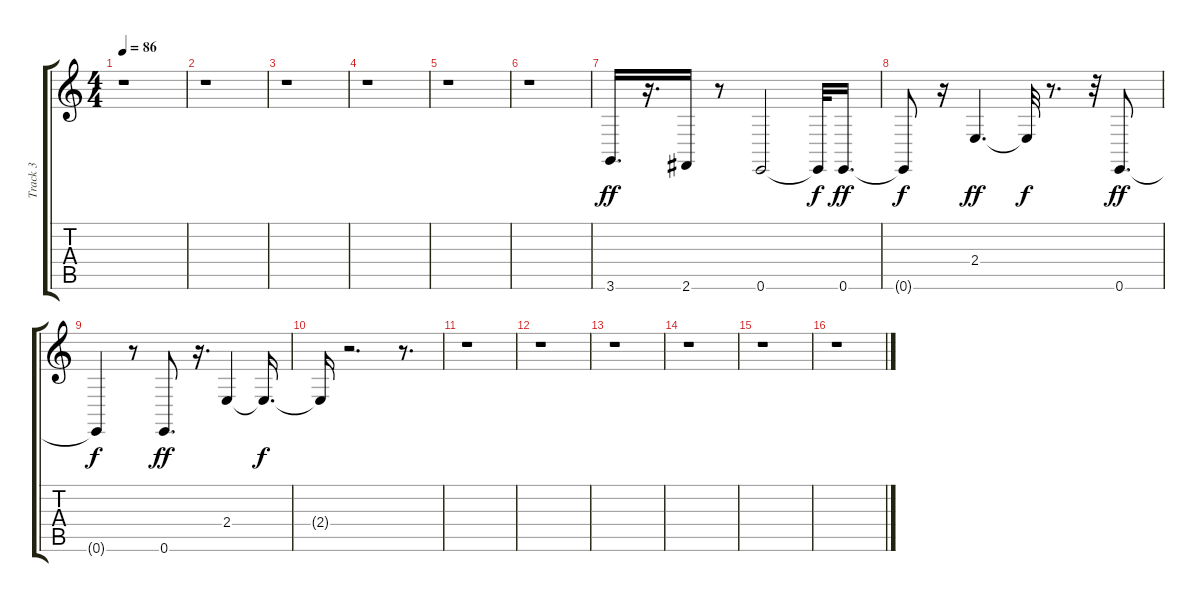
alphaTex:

\track ("Track 3" "Track 3") {instrument stringensemble1}
\staff {score tabs}
\tuning (E4 B3 G3 D3 A2 E2) {hide}
\ts (4 4)
\tempo 86
\clef g2
\ks c
r.1{dy f} |
r.1 |
r.1 |
r.1 |
r.1 |
r.1 |
3.6.16{d dy ff} r.16{d} 2.6.16 r.8 0.6.2 0.6{t}.32{dy f} 0.6.16{d dy ff} |
0.6{t}.8{dy f} r.16 2.4.4{d dy ff} 2.4{t}.32{dy f} r.8{d} r.32 0.6.8{d dy ff} |
0.6{t}.4{dy f} r.8 0.6.8{d dy ff} r.16{d} 2.4.4 2.4{t}.16{d dy f} |
2.4{t}.16 r.2{d} r.8{d} |
r.1 |
r.1 |
r.1 |
r.1 |
r.1 |
r.1
